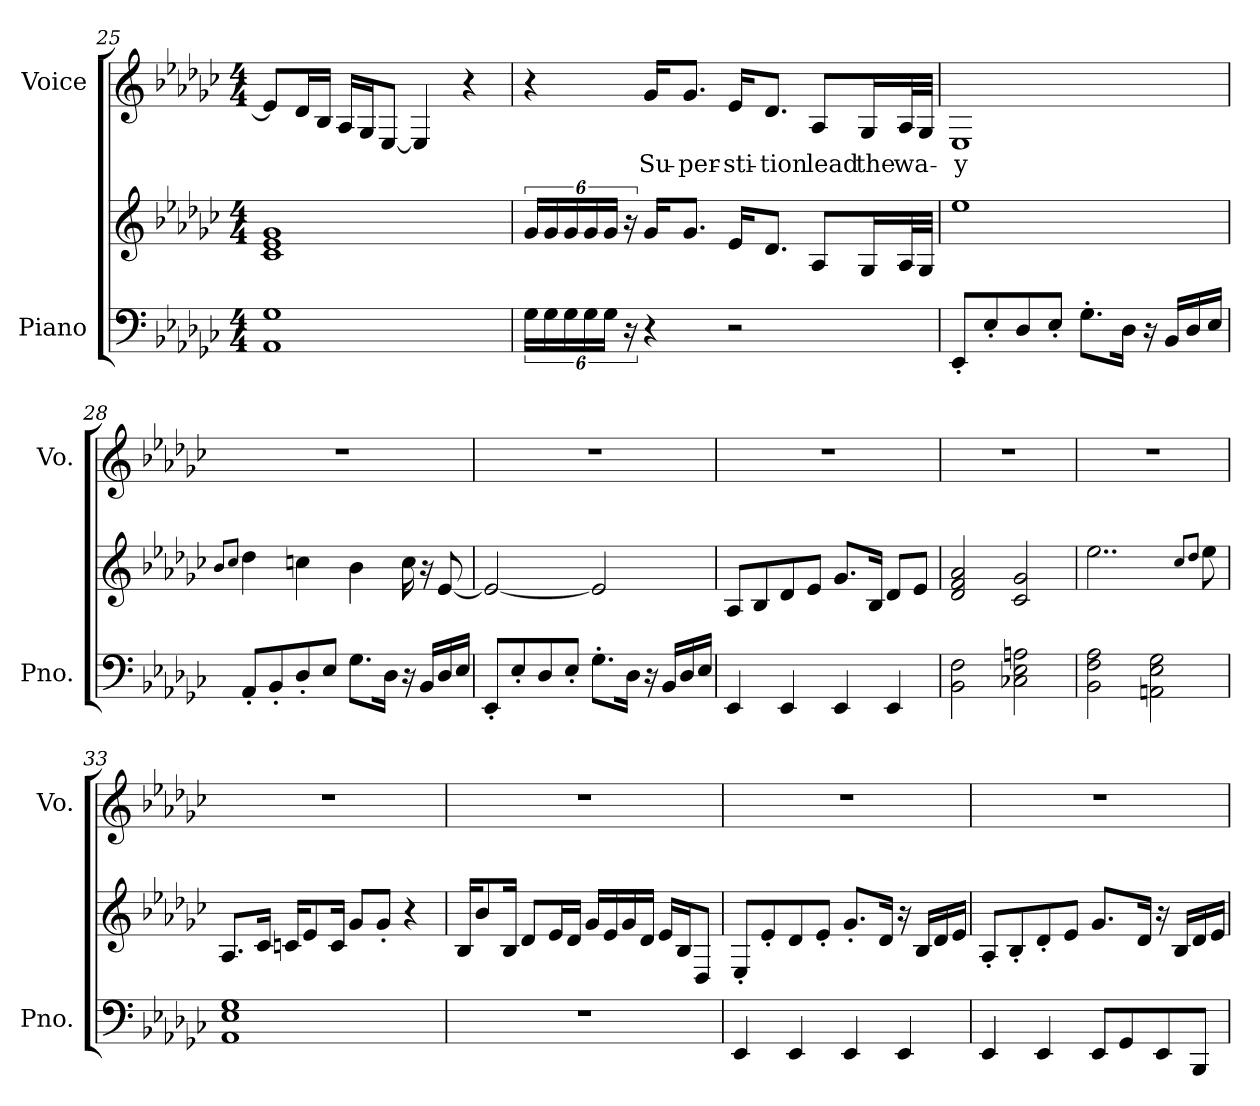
**kern	**kern	**kern	**text
*part2	*part2	*part1	*part1
*staff3	*staff2	*staff1	*staff1
*I"Piano	*	*I"Voice	*
*I'Pno.	*	*I'Vo.	*
*clefF4	*clefG2	*clefG2	*
*k[b-e-a-d-g-c-]	*k[b-e-a-d-g-c-]	*k[b-e-a-d-g-c-]	*
*M4/4	*M4/4	*M4/4	*
=25	=25	=25	=25
1AA- 1G-	1c- 1e- 1g-	8e-/L]	.
.	.	16d-/L	.
.	.	16B-/JJ	.
.	.	16A-/LL	.
.	.	16G-/J	.
.	.	[8E-/J	.
.	.	4E-/]	.
.	.	4r	.
!!LO:LB:g=z
=26	=26	=26	=26
24G-\LL	24g-/LL	4r	.
24G-\	24g-/	.	.
24G-\	24g-/	.	.
24G-\	24g-/	.	.
24G-\JJ	24g-/JJ	.	.
24r	24r	.	.
!	!	!	!LO:LY:b
4r	16g-/KL	16g-/KL	Su-
!	!	!	!LO:LY:b
.	8.g-/J	8.g-/J	-per-
!	!	!	!LO:LY:b
2r	16e-/KL	16e-/KL	-sti-
!	!	!	!LO:LY:b
.	8.d-/J	8.d-/J	-tion
!	!	!	!LO:LY:b
.	8A-/L	8A-/L	lead
!	!	!	!LO:LY:b
.	16G-/L	16G-/L	the
!	!	!	!LO:LY:b
.	32A-/L	32A-/L	wa-
.	32G-/JJJ	32G-/JJJ	.
=27	=27	=27	=27
!	!	!	!LO:LY:b
8EE-'/L	1ee-	1E-	-y
8E-'/	.	.	.
8D-/	.	.	.
8E-'/J	.	.	.
8.G-'\L	.	.	.
16D-\Jk	.	.	.
16r	.	.	.
16BB-/LL	.	.	.
16D-/	.	.	.
16E-/JJ	.	.	.
=28	=28	=28	=28
.	8qb-/L	.	.
.	8qcc-/J	.	.
8AA-'/L	4dd-\	1r	.
8BB-'/	.	.	.
8D-'/	4ccn\	.	.
8E-/J	.	.	.
8.G-\L	4b-\	.	.
16D-\Jk	.	.	.
16r	16cc\	.	.
16BB-/LL	16r	.	.
16D-/	[8e-/	.	.
16E-/JJ	.	.	.
=29	=29	=29	=29
8EE-'/L	2e-/_	1r	.
8E-'/	.	.	.
8D-/	.	.	.
8E-'/J	.	.	.
8.G-'\L	2e-/]	.	.
16D-\Jk	.	.	.
16r	.	.	.
16BB-/LL	.	.	.
16D-/	.	.	.
16E-/JJ	.	.	.
=30	=30	=30	=30
4EE-/	8A-/L	1r	.
.	8B-/	.	.
4EE-/	8d-/	.	.
.	8e-/J	.	.
4EE-/	8.g-/L	.	.
.	16B-/Jk	.	.
4EE-/	8d-/L	.	.
.	8e-/J	.	.
=31	=31	=31	=31
2BB-\ 2F\	2d-/ 2f/ 2a-/	1r	.
2C-X\ 2E-\ 2An\	2c-/ 2g-/	.	.
!!LO:LB:g=z
=32	=32	=32	=32
2BB-\ 2F\ 2A-\	2..ee-\	1r	.
2AAn\ 2E-\ 2G-\	.	.	.
.	8qcc-/L	.	.
.	8qdd-/J	.	.
.	8ee-\	.	.
=33	=33	=33	=33
1AA- 1E- 1G-	8.A-/L	1r	.
.	16c-/Jk	.	.
.	16cn/KL	.	.
.	8e-/	.	.
.	16c/Jk	.	.
.	8g-/L	.	.
.	8g-'/J	.	.
.	4r	.	.
=34	=34	=34	=34
1r	16B-/KL	1r	.
.	8b-/	.	.
.	16B-/Jk	.	.
.	8d-/L	.	.
.	16e-/L	.	.
.	16d-/JJ	.	.
.	16g-/LL	.	.
.	16e-/	.	.
.	16g-/	.	.
.	16d-/JJ	.	.
.	16e-/LL	.	.
.	16B-/J	.	.
.	8D-/J	.	.
=35	=35	=35	=35
4EE-/	8E-'/L	1r	.
.	8e-'/	.	.
4EE-/	8d-/	.	.
.	8e-'/J	.	.
4EE-/	8.g-'/L	.	.
.	16d-/Jk	.	.
4EE-/	16r	.	.
.	16B-/LL	.	.
.	16d-/	.	.
.	16e-/JJ	.	.
=36	=36	=36	=36
4EE-/	8A-'/L	1r	.
.	8B-'/	.	.
4EE-/	8d-'/	.	.
.	8e-/J	.	.
8EE-/L	8.g-/L	.	.
8GG-/	.	.	.
.	16d-/Jk	.	.
8EE-/	16r	.	.
.	16B-/LL	.	.
8BBB-/J	16d-/	.	.
.	16e-/JJ	.	.
=	=	=	=
*-	*-	*-	*-
